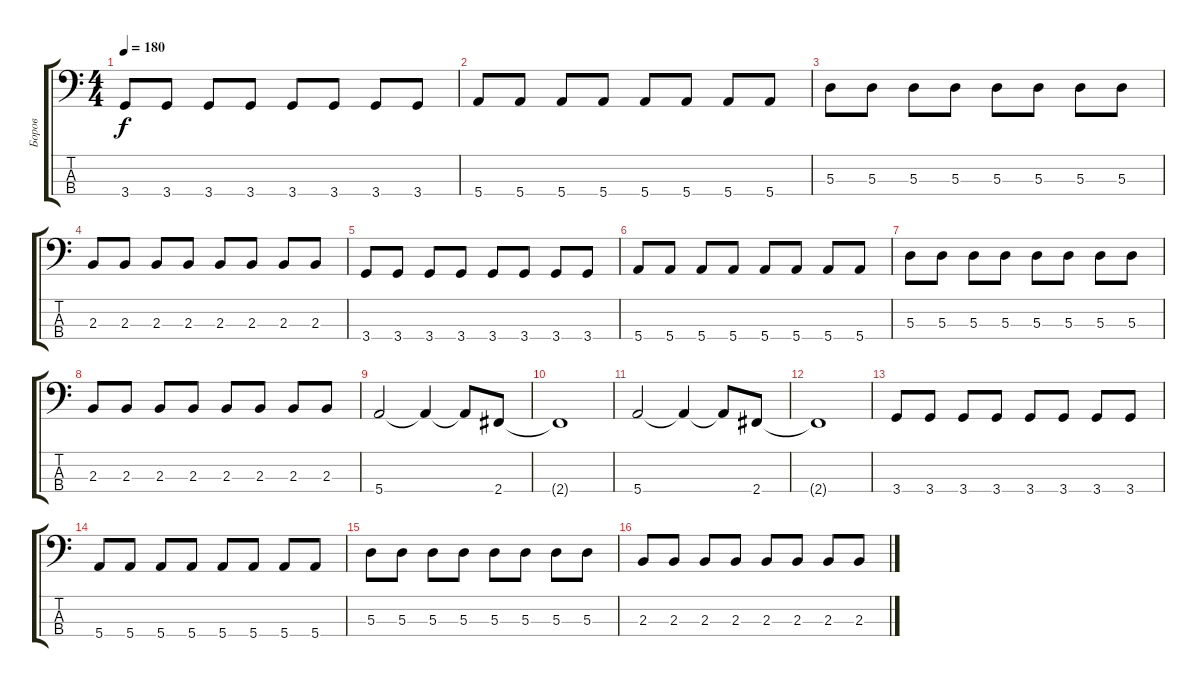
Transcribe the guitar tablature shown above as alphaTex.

\track ("Боров" "Боров") {instrument electricbasspick}
\staff {score tabs}
\tuning (G2 D2 A1 E1) {hide}
\ts (4 4)
\tempo 180
\clef f4
\ks c
3.4.8{dy f} 3.4.8 3.4.8 3.4.8 3.4.8 3.4.8 3.4.8 3.4.8 |
5.4.8 5.4.8 5.4.8 5.4.8 5.4.8 5.4.8 5.4.8 5.4.8 |
5.3.8 5.3.8 5.3.8 5.3.8 5.3.8 5.3.8 5.3.8 5.3.8 |
2.3.8 2.3.8 2.3.8 2.3.8 2.3.8 2.3.8 2.3.8 2.3.8 |
3.4.8 3.4.8 3.4.8 3.4.8 3.4.8 3.4.8 3.4.8 3.4.8 |
5.4.8 5.4.8 5.4.8 5.4.8 5.4.8 5.4.8 5.4.8 5.4.8 |
5.3.8 5.3.8 5.3.8 5.3.8 5.3.8 5.3.8 5.3.8 5.3.8 |
2.3.8 2.3.8 2.3.8 2.3.8 2.3.8 2.3.8 2.3.8 2.3.8 |
5.4.2 5.4{t}.4 5.4{t}.8 2.4.8 |
2.4{t}.1 |
5.4.2 5.4{t}.4 5.4{t}.8 2.4.8 |
2.4{t}.1 |
3.4.8 3.4.8 3.4.8 3.4.8 3.4.8 3.4.8 3.4.8 3.4.8 |
5.4.8 5.4.8 5.4.8 5.4.8 5.4.8 5.4.8 5.4.8 5.4.8 |
5.3.8 5.3.8 5.3.8 5.3.8 5.3.8 5.3.8 5.3.8 5.3.8 |
2.3.8 2.3.8 2.3.8 2.3.8 2.3.8 2.3.8 2.3.8 2.3.8
